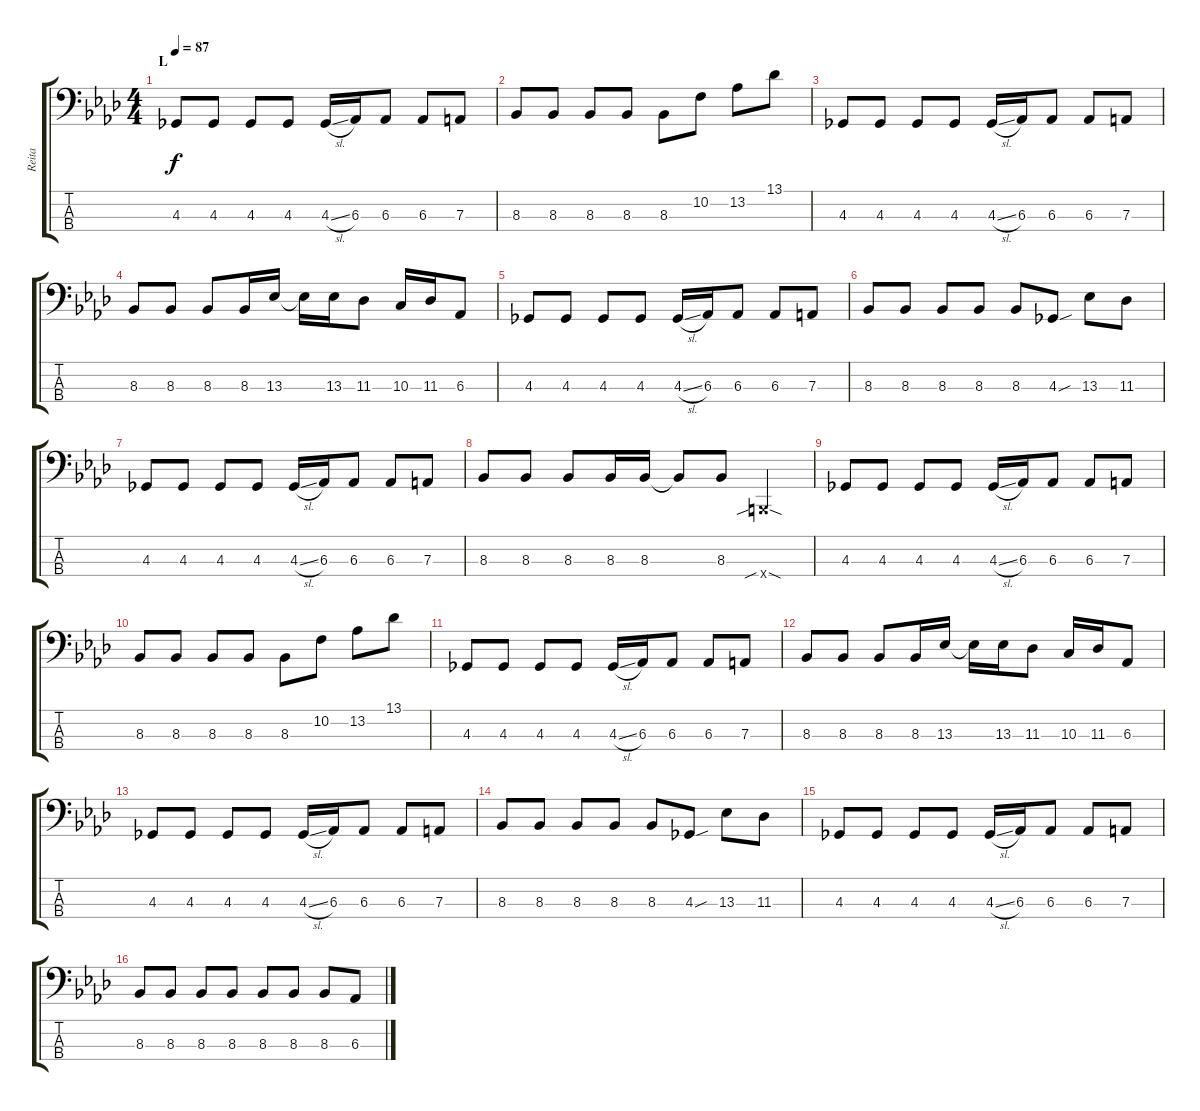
\track ("Reita" "Reita") {instrument electricbasspick}
\staff {score tabs}
\tuning (C2 G1 D1 B0) {hide}
\ts (4 4)
\section ("" "L")
\tempo 87
\clef f4
\ks ab
4.3.8{dy f} 4.3.8 4.3.8 4.3.8 4.3{sl}.16 6.3.16 6.3.8 6.3.8 7.3.8 |
8.3.8 8.3.8 8.3.8 8.3.8 8.3.8 10.2.8 13.2.8 13.1.8 |
4.3.8 4.3.8 4.3.8 4.3.8 4.3{sl}.16 6.3.16 6.3.8 6.3.8 7.3.8 |
8.3.8 8.3.8 8.3.8 8.3.16 13.3.16 13.3{t}.16 13.3.16 11.3.8 10.3.16 11.3.16 6.3.8 |
4.3.8 4.3.8 4.3.8 4.3.8 4.3{sl}.16 6.3.16 6.3.8 6.3.8 7.3.8 |
8.3.8 8.3.8 8.3.8 8.3.8 8.3.8 4.3{sou}.8 13.3.8 11.3.8 |
4.3.8 4.3.8 4.3.8 4.3.8 4.3{sl}.16 6.3.16 6.3.8 6.3.8 7.3.8 |
8.3.8 8.3.8 8.3.8 8.3.16 8.3.16 8.3{t}.8 8.3.8 0.4{sib sod x}.4 |
4.3.8 4.3.8 4.3.8 4.3.8 4.3{sl}.16 6.3.16 6.3.8 6.3.8 7.3.8 |
8.3.8 8.3.8 8.3.8 8.3.8 8.3.8 10.2.8 13.2.8 13.1.8 |
4.3.8 4.3.8 4.3.8 4.3.8 4.3{sl}.16 6.3.16 6.3.8 6.3.8 7.3.8 |
8.3.8 8.3.8 8.3.8 8.3.16 13.3.16 13.3{t}.16 13.3.16 11.3.8 10.3.16 11.3.16 6.3.8 |
4.3.8 4.3.8 4.3.8 4.3.8 4.3{sl}.16 6.3.16 6.3.8 6.3.8 7.3.8 |
8.3.8 8.3.8 8.3.8 8.3.8 8.3.8 4.3{sou}.8 13.3.8 11.3.8 |
4.3.8 4.3.8 4.3.8 4.3.8 4.3{sl}.16 6.3.16 6.3.8 6.3.8 7.3.8 |
8.3.8 8.3.8 8.3.8 8.3.8 8.3.8 8.3.8 8.3.8 6.3.8
